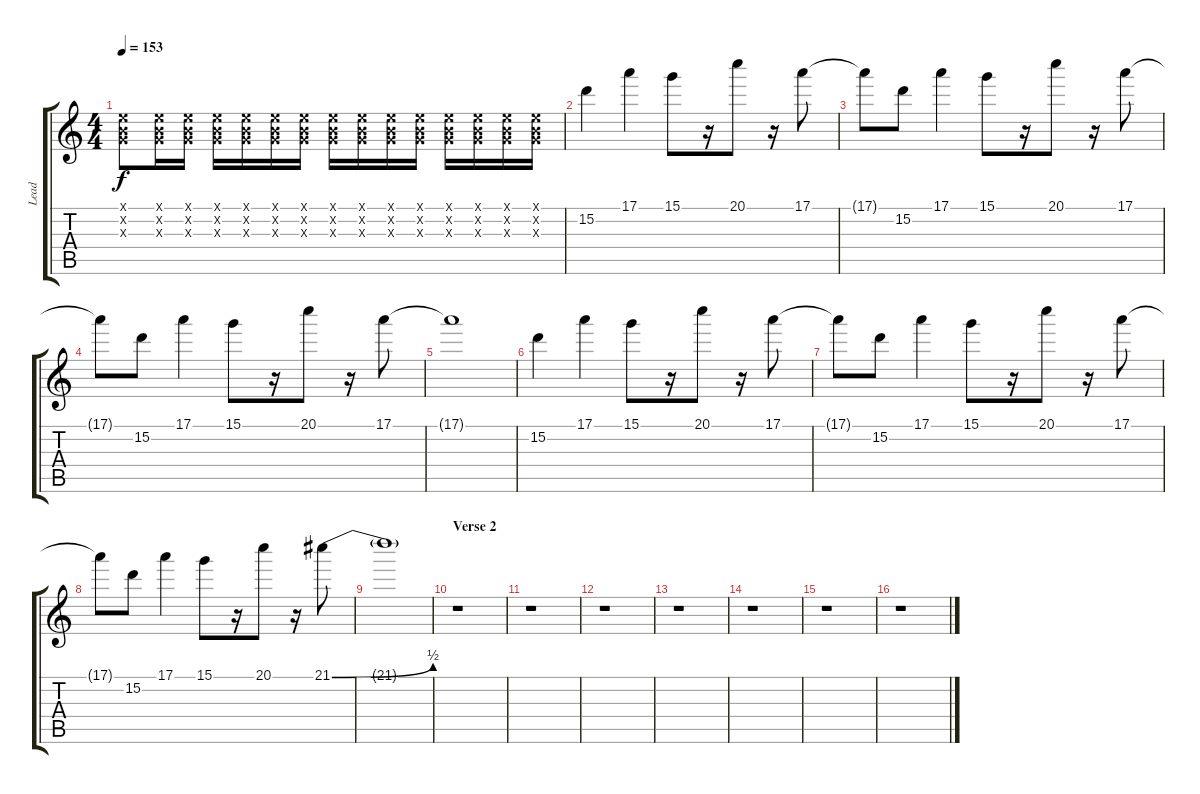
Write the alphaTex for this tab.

\track ("Lead" "Lead") {instrument overdrivenguitar}
\staff {score tabs}
\tuning (E4 B3 G3 D3 A2 E2) {hide}
\ts (4 4)
\tempo 153
\clef g2
\ks c
(0.1{x} 0.2{x} 0.3{x}).8{dy f} (0.1{x} 0.2{x} 0.3{x}).16 (0.1{x} 0.2{x} 0.3{x}).16 (0.1{x} 0.2{x} 0.3{x}).16 (0.1{x} 0.2{x} 0.3{x}).16 (0.1{x} 0.2{x} 0.3{x}).16 (0.1{x} 0.2{x} 0.3{x}).16 (0.1{x} 0.2{x} 0.3{x}).16 (0.1{x} 0.2{x} 0.3{x}).16 (0.1{x} 0.2{x} 0.3{x}).16 (0.1{x} 0.2{x} 0.3{x}).16 (0.1{x} 0.2{x} 0.3{x}).16 (0.1{x} 0.2{x} 0.3{x}).16 (0.1{x} 0.2{x} 0.3{x}).16 (0.1{x} 0.2{x} 0.3{x}).16 |
15.2.4 17.1.4 15.1.8 r.16 20.1.8 r.16 17.1.8 |
17.1{t}.8 15.2.8 17.1.4 15.1.8 r.16 20.1.8 r.16 17.1.8 |
17.1{t}.8 15.2.8 17.1.4 15.1.8 r.16 20.1.8 r.16 17.1.8 |
17.1{t}.1 |
15.2.4 17.1.4 15.1.8 r.16 20.1.8 r.16 17.1.8 |
17.1{t}.8 15.2.8 17.1.4 15.1.8 r.16 20.1.8 r.16 17.1.8 |
17.1{t}.8 15.2.8 17.1.4 15.1.8 r.16 20.1.8 r.16 21.1{be (bend 0 0 60 2)}.8 |
21.1{t}.1 |
\section ("" "Verse 2")
r.1 |
r.1 |
r.1 |
r.1 |
r.1 |
r.1 |
r.1
